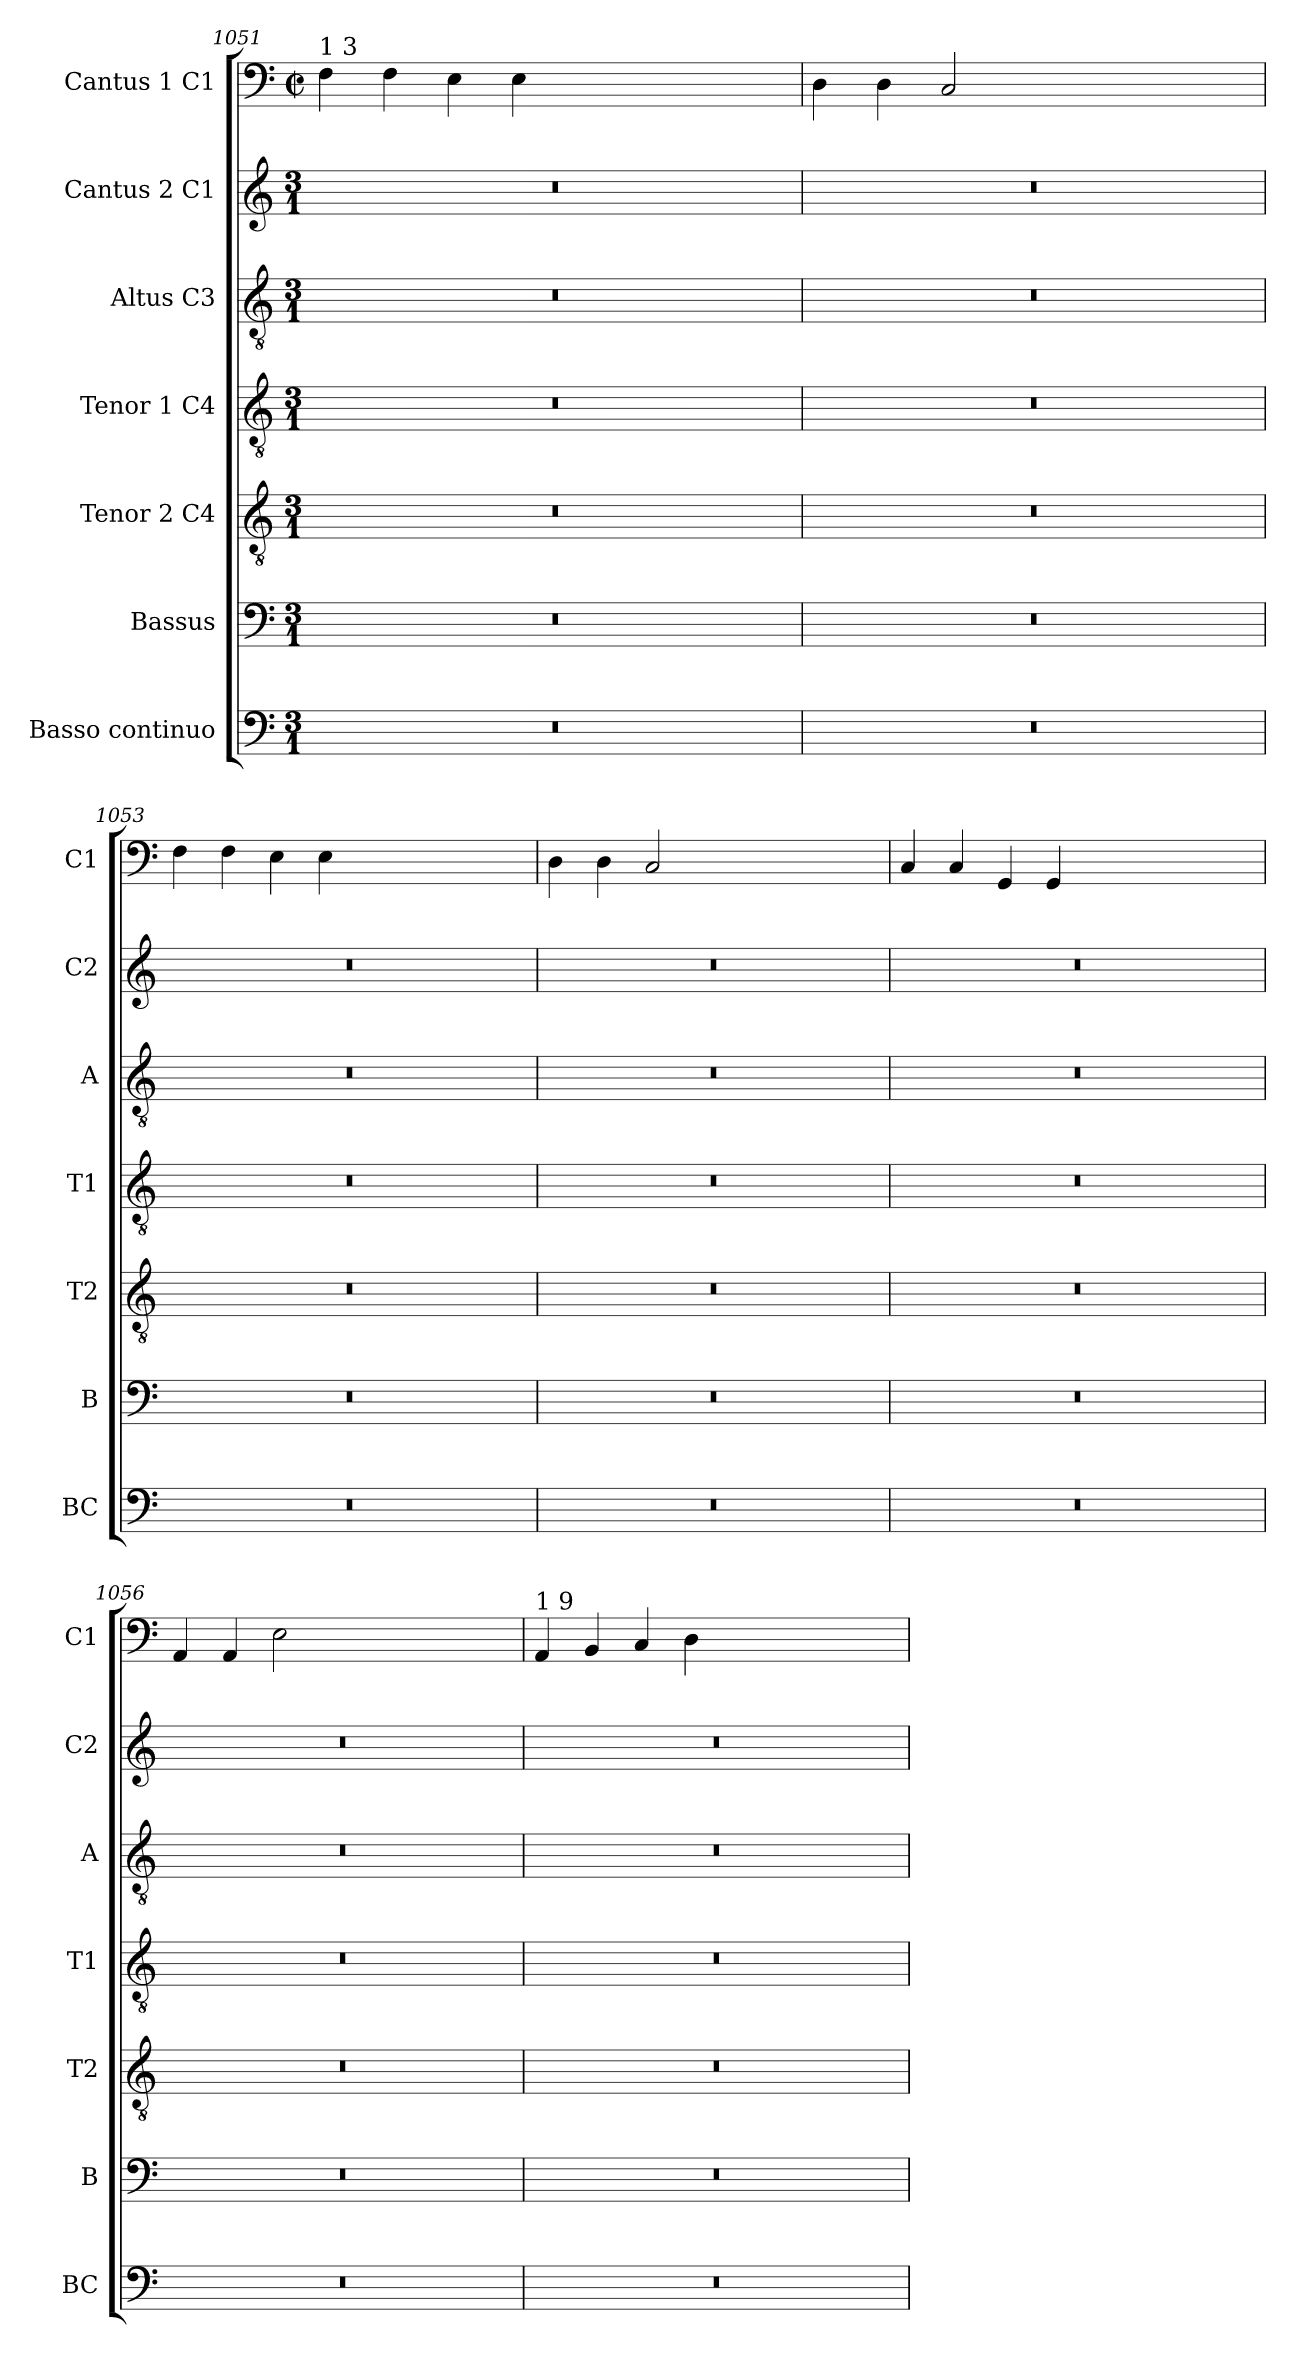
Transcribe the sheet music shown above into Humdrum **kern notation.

**kern	**kern	**kern	**kern	**kern	**kern	**kern
*part7	*part6	*part5	*part4	*part3	*part2	*part1
*staff7	*staff6	*staff5	*staff4	*staff3	*staff2	*staff1
*I"Basso continuo	*I"Bassus	*I"Tenor 2 C4	*I"Tenor 1 C4	*I"Altus C3	*I"Cantus 2 C1	*I"Cantus 1 C1
*I'BC	*I'B	*I'T2	*I'T1	*I'A	*I'C2	*I'C1
!!LO:LB:g=z
*clefF4	*clefF4	*clefGv2	*clefGv2	*clefGv2	*clefG2	*clefF4
*ITrd7c12	*	*	*	*	*	*
*k[]	*k[]	*k[]	*k[]	*k[]	*k[]	*k[]
*C:	*C:	*C:	*C:	*C:	*C:	*C:
*M3/1	*M3/1	*M3/1	*M3/1	*M3/1	*M3/1	*M2/2
*	*	*	*	*	*	*met(c|)
=1051	=1051	=1051	=1051	=1051	=1051	=1051
!	!	!	!	!	!	!LO:TX:a:t=1 3
0.r	0.r	0.r	0.r	0.r	0.r	4F\
.	.	.	.	.	.	4F\
.	.	.	.	.	.	4E\
.	.	.	.	.	.	4E\
.	.	.	.	.	.	0ryy
=1052	=1052	=1052	=1052	=1052	=1052	=1052
0.r	0.r	0.r	0.r	0.r	0.r	4D\
.	.	.	.	.	.	4D\
.	.	.	.	.	.	2C/
.	.	.	.	.	.	0ryy
=1053	=1053	=1053	=1053	=1053	=1053	=1053
0.r	0.r	0.r	0.r	0.r	0.r	4F\
.	.	.	.	.	.	4F\
.	.	.	.	.	.	4E\
.	.	.	.	.	.	4E\
.	.	.	.	.	.	0ryy
=1054	=1054	=1054	=1054	=1054	=1054	=1054
0.r	0.r	0.r	0.r	0.r	0.r	4D\
.	.	.	.	.	.	4D\
.	.	.	.	.	.	2C/
.	.	.	.	.	.	0ryy
=1055	=1055	=1055	=1055	=1055	=1055	=1055
0.r	0.r	0.r	0.r	0.r	0.r	4C/
.	.	.	.	.	.	4C/
.	.	.	.	.	.	4GG/
.	.	.	.	.	.	4GG/
.	.	.	.	.	.	0ryy
=1056	=1056	=1056	=1056	=1056	=1056	=1056
0.r	0.r	0.r	0.r	0.r	0.r	4AA/
.	.	.	.	.	.	4AA/
.	.	.	.	.	.	2E\
.	.	.	.	.	.	0ryy
!!LO:LB:g=z
=1057	=1057	=1057	=1057	=1057	=1057	=1057
!	!	!	!	!	!	!LO:TX:a:t=1 9
0.r	0.r	0.r	0.r	0.r	0.r	4AA/
.	.	.	.	.	.	4BB/
.	.	.	.	.	.	4C/
.	.	.	.	.	.	4D\
.	.	.	.	.	.	0ryy
=	=	=	=	=	=	=
*-	*-	*-	*-	*-	*-	*-
